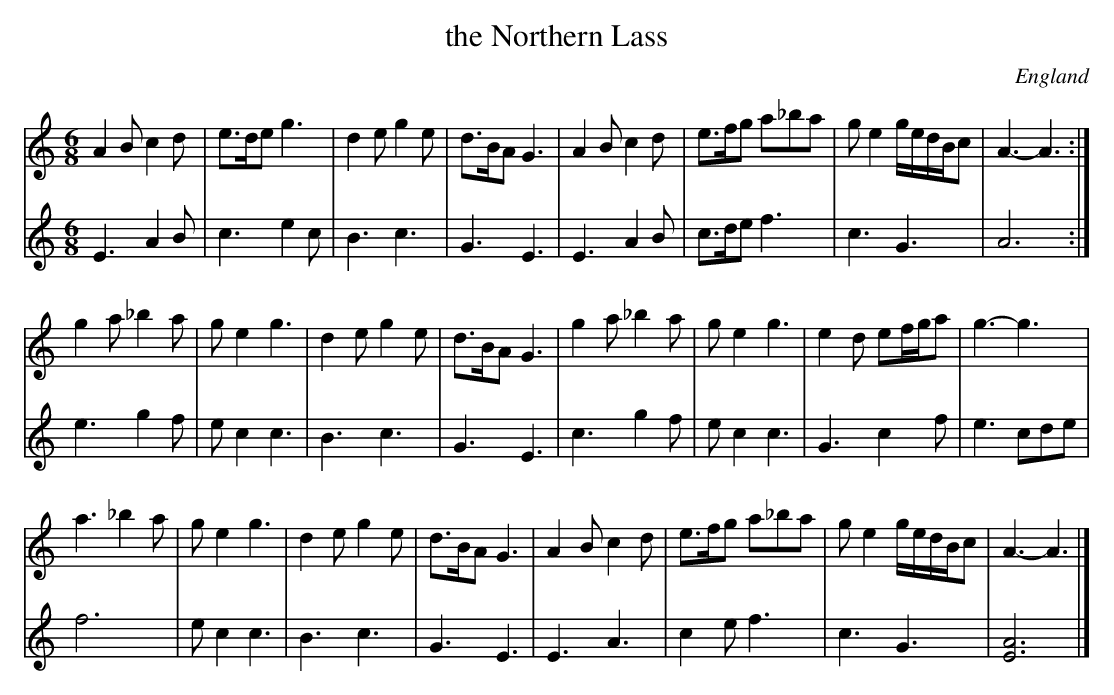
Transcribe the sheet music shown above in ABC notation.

X:1
T:the Northern Lass
M:6/8
O:England
K:Am
V: 1 2
%%staves 1 2
V:1
A2B c2d| e>de g3| d2e g2e| d>BA G3|\
V:2
E3 A2B | c3 e2c | B3 c3 | G3 E3 |\
V:1
A2B c2d| e>fg a_ba| ge2 g/e/d/B/c | A3-A3:|
V:2
E3 A2B | c>de f3 | c3 G3 | A6 :|
V:1
g2a _b2a| ge2 g3| d2e g2e| d>BA G3| \
V:2
e3 g2f | ec2 c3 | B3 c3 | G3 E3 |\
V:1
g2a _b2a| ge2 g3| e2d ef/g/a| g3-g3|
V:2
c3 g2f | ec2 c3 | G3 c2f | e3 cde |
V:1
a3 _b2a| ge2 g3| d2e g2e| d>BA G3|\
V:2
f6 | ec2 c3 | B3 c3 | G3 E3 |\
V:1
A2B c2d| e>fg a_ba| ge2 g/e/d/B/c| A3-A3|]
V:2
E3 A3| c2e f3 | c3 G3 | [A6E6] |]
